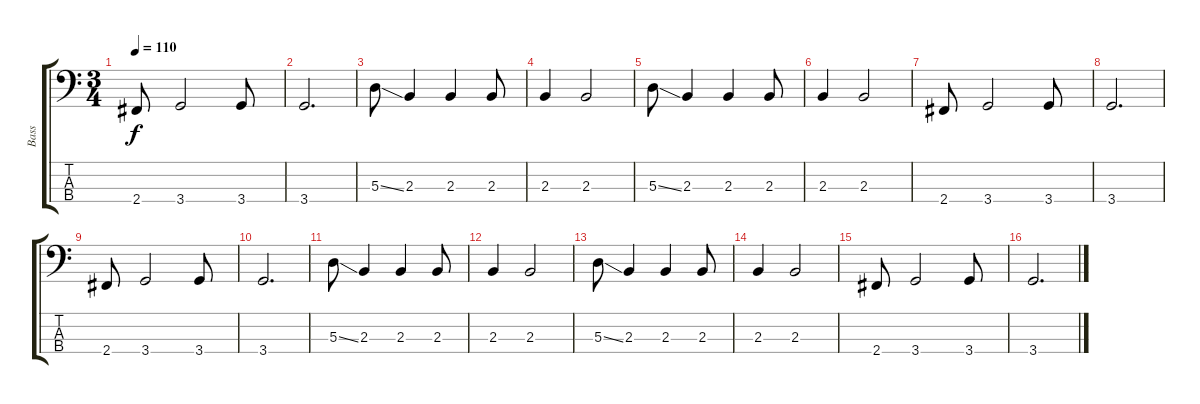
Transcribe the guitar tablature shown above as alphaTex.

\track ("Bass" "Bass") {instrument electricbasspick}
\staff {score tabs}
\tuning (G2 D2 A1 E1) {hide}
\ts (3 4)
\tempo 110
\clef f4
\ks c
2.4.8{dy f} 3.4.2 3.4.8 |
3.4.2{d} |
5.3{ss}.8 2.3.4 2.3.4 2.3.8 |
2.3.4 2.3.2 |
5.3{ss}.8 2.3.4 2.3.4 2.3.8 |
2.3.4 2.3.2 |
2.4.8 3.4.2 3.4.8 |
3.4.2{d} |
2.4.8 3.4.2 3.4.8 |
3.4.2{d} |
5.3{ss}.8 2.3.4 2.3.4 2.3.8 |
2.3.4 2.3.2 |
5.3{ss}.8 2.3.4 2.3.4 2.3.8 |
2.3.4 2.3.2 |
2.4.8 3.4.2 3.4.8 |
3.4.2{d}
